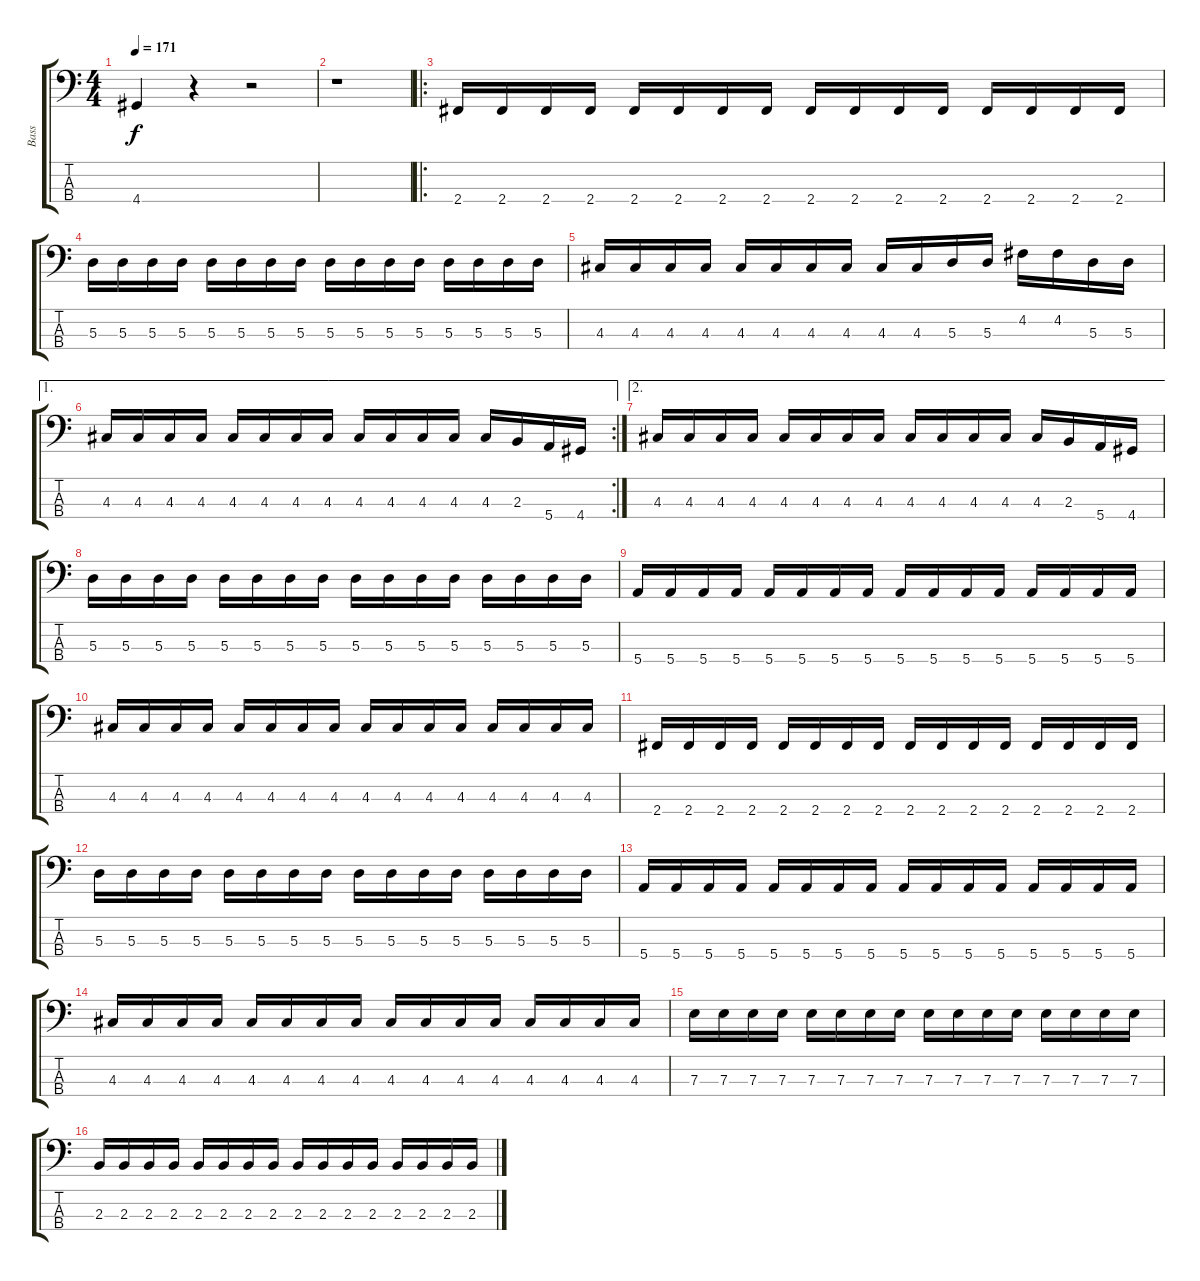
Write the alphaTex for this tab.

\track ("Bass" "Bass") {instrument electricbasspick}
\staff {score tabs}
\tuning (G2 D2 A1 E1) {hide}
\ts (4 4)
\tempo 171
\clef f4
\ks c
4.4.4{dy f} r.4 r.2 |
r.1 |
\ro
2.4.16 2.4.16 2.4.16 2.4.16 2.4.16 2.4.16 2.4.16 2.4.16 2.4.16 2.4.16 2.4.16 2.4.16 2.4.16 2.4.16 2.4.16 2.4.16 |
5.3.16 5.3.16 5.3.16 5.3.16 5.3.16 5.3.16 5.3.16 5.3.16 5.3.16 5.3.16 5.3.16 5.3.16 5.3.16 5.3.16 5.3.16 5.3.16 |
4.3.16 4.3.16 4.3.16 4.3.16 4.3.16 4.3.16 4.3.16 4.3.16 4.3.16 4.3.16 5.3.16 5.3.16 4.2.16 4.2.16 5.3.16 5.3.16 |
\ae 1
\rc 2
4.3.16 4.3.16 4.3.16 4.3.16 4.3.16 4.3.16 4.3.16 4.3.16 4.3.16 4.3.16 4.3.16 4.3.16 4.3.16 2.3.16 5.4.16 4.4.16 |
\ae 2
4.3.16 4.3.16 4.3.16 4.3.16 4.3.16 4.3.16 4.3.16 4.3.16 4.3.16 4.3.16 4.3.16 4.3.16 4.3.16 2.3.16 5.4.16 4.4.16 |
5.3.16 5.3.16 5.3.16 5.3.16 5.3.16 5.3.16 5.3.16 5.3.16 5.3.16 5.3.16 5.3.16 5.3.16 5.3.16 5.3.16 5.3.16 5.3.16 |
5.4.16 5.4.16 5.4.16 5.4.16 5.4.16 5.4.16 5.4.16 5.4.16 5.4.16 5.4.16 5.4.16 5.4.16 5.4.16 5.4.16 5.4.16 5.4.16 |
4.3.16 4.3.16 4.3.16 4.3.16 4.3.16 4.3.16 4.3.16 4.3.16 4.3.16 4.3.16 4.3.16 4.3.16 4.3.16 4.3.16 4.3.16 4.3.16 |
2.4.16 2.4.16 2.4.16 2.4.16 2.4.16 2.4.16 2.4.16 2.4.16 2.4.16 2.4.16 2.4.16 2.4.16 2.4.16 2.4.16 2.4.16 2.4.16 |
5.3.16 5.3.16 5.3.16 5.3.16 5.3.16 5.3.16 5.3.16 5.3.16 5.3.16 5.3.16 5.3.16 5.3.16 5.3.16 5.3.16 5.3.16 5.3.16 |
5.4.16 5.4.16 5.4.16 5.4.16 5.4.16 5.4.16 5.4.16 5.4.16 5.4.16 5.4.16 5.4.16 5.4.16 5.4.16 5.4.16 5.4.16 5.4.16 |
4.3.16 4.3.16 4.3.16 4.3.16 4.3.16 4.3.16 4.3.16 4.3.16 4.3.16 4.3.16 4.3.16 4.3.16 4.3.16 4.3.16 4.3.16 4.3.16 |
7.3.16 7.3.16 7.3.16 7.3.16 7.3.16 7.3.16 7.3.16 7.3.16 7.3.16 7.3.16 7.3.16 7.3.16 7.3.16 7.3.16 7.3.16 7.3.16 |
2.3.16 2.3.16 2.3.16 2.3.16 2.3.16 2.3.16 2.3.16 2.3.16 2.3.16 2.3.16 2.3.16 2.3.16 2.3.16 2.3.16 2.3.16 2.3.16
